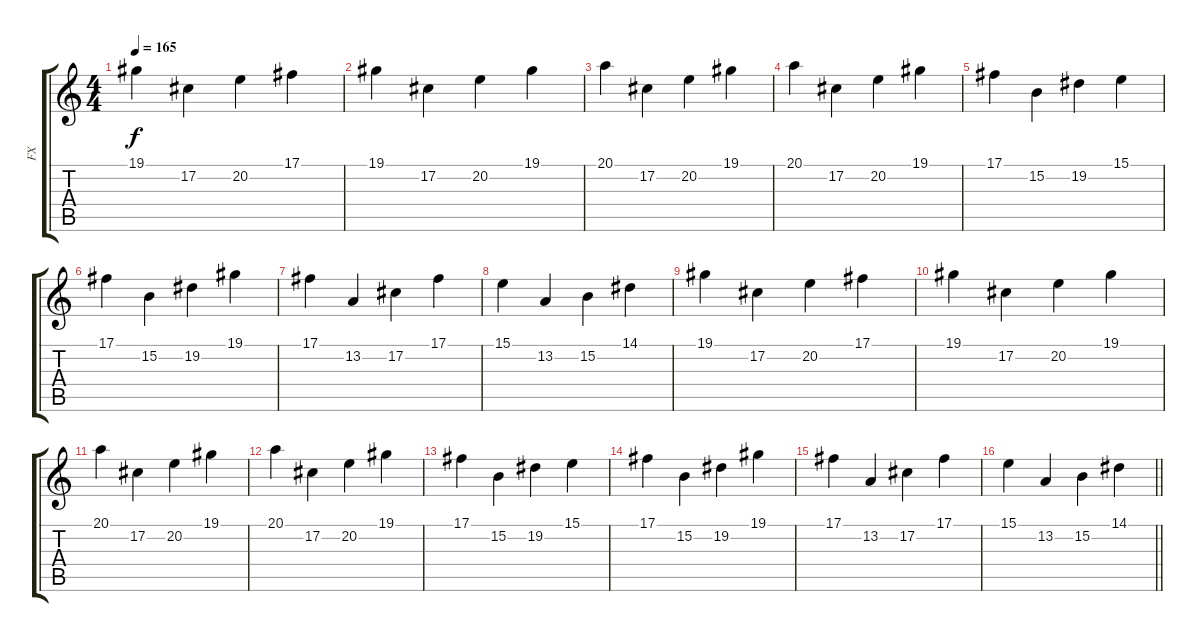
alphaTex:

\track ("FX" "FX") {instrument acousticgrandpiano}
\staff {score tabs}
\tuning (Db4 Ab3 E3 B2 Gb2 B1) {hide}
\ts (4 4)
\tempo 165
\clef g2
\ks c
19.1.4{dy f volume 13} 17.2.4 20.2.4 17.1.4 |
19.1.4 17.2.4 20.2.4 19.1.4 |
20.1.4 17.2.4 20.2.4 19.1.4 |
20.1.4 17.2.4 20.2.4 19.1.4 |
17.1.4 15.2.4 19.2.4 15.1.4 |
17.1.4 15.2.4 19.2.4 19.1.4 |
17.1.4 13.2.4 17.2.4 17.1.4 |
15.1.4 13.2.4 15.2.4 14.1.4 |
19.1.4 17.2.4 20.2.4 17.1.4 |
19.1.4 17.2.4 20.2.4 19.1.4 |
20.1.4 17.2.4 20.2.4 19.1.4 |
20.1.4 17.2.4 20.2.4 19.1.4 |
17.1.4 15.2.4 19.2.4 15.1.4 |
17.1.4 15.2.4 19.2.4 19.1.4 |
17.1.4 13.2.4 17.2.4 17.1.4 |
\barLineRight lightlight
15.1.4 13.2.4 15.2.4 14.1.4
